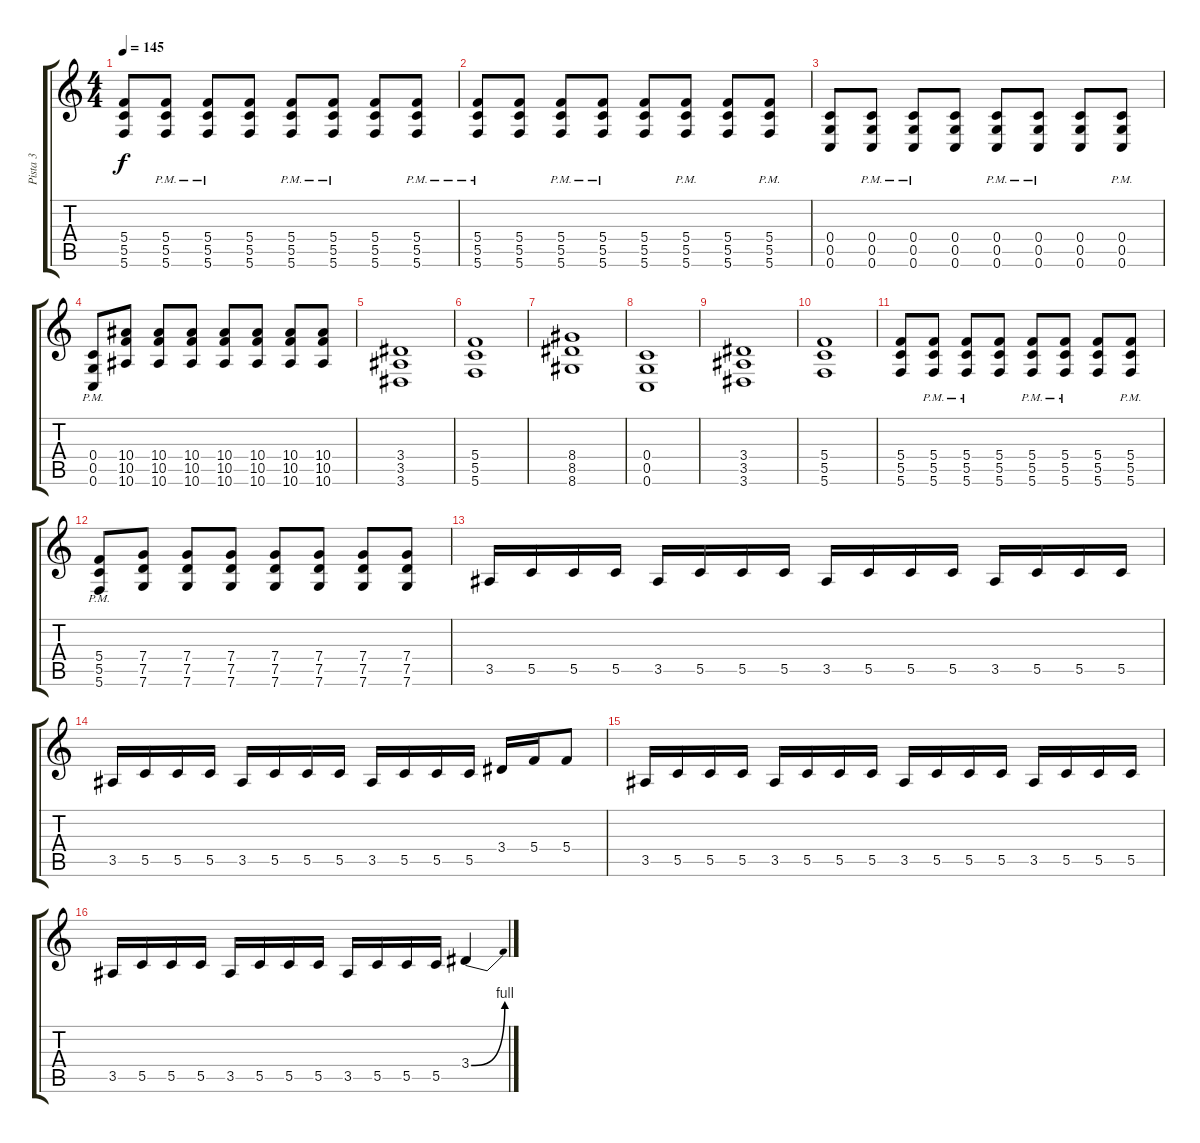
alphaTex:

\track ("Pista 3" "Pista 3") {instrument distortionguitar}
\staff {score tabs}
\tuning (D4 A3 F3 C3 G2 C2) {hide}
\ts (4 4)
\tempo 145
\clef g2
\ks c
(5.4 5.5 5.6).8{dy f} (5.4{pm} 5.5{pm} 5.6{pm}).8 (5.4{pm} 5.5{pm} 5.6{pm}).8 (5.4 5.5 5.6).8 (5.4{pm} 5.5{pm} 5.6{pm}).8 (5.4{pm} 5.5{pm} 5.6{pm}).8 (5.4 5.5 5.6).8 (5.4{pm} 5.5{pm} 5.6{pm}).8 |
(5.4{pm} 5.5{pm} 5.6{pm}).8 (5.4 5.5 5.6).8 (5.4{pm} 5.5{pm} 5.6{pm}).8 (5.4{pm} 5.5{pm} 5.6{pm}).8 (5.4 5.5 5.6).8 (5.4{pm} 5.5{pm} 5.6{pm}).8 (5.4 5.5 5.6).8 (5.4{pm} 5.5{pm} 5.6{pm}).8 |
(0.4 0.5 0.6).8 (0.4{pm} 0.5{pm} 0.6{pm}).8 (0.4{pm} 0.5{pm} 0.6{pm}).8 (0.4 0.5 0.6).8 (0.4{pm} 0.5{pm} 0.6{pm}).8 (0.4{pm} 0.5{pm} 0.6{pm}).8 (0.4 0.5 0.6).8 (0.4{pm} 0.5{pm} 0.6{pm}).8 |
(0.4{pm} 0.5{pm} 0.6{pm}).8 (10.4 10.5 10.6).8 (10.4 10.5 10.6).8 (10.4 10.5 10.6).8 (10.4 10.5 10.6).8 (10.4 10.5 10.6).8 (10.4 10.5 10.6).8 (10.4 10.5 10.6).8 |
(3.4 3.5 3.6).1 |
(5.4 5.5 5.6).1 |
(8.4 8.5 8.6).1 |
(0.4 0.5 0.6).1 |
(3.4 3.5 3.6).1 |
(5.4 5.5 5.6).1 |
(5.4 5.5 5.6).8 (5.4{pm} 5.5{pm} 5.6{pm}).8 (5.4{pm} 5.5{pm} 5.6{pm}).8 (5.4 5.5 5.6).8 (5.4{pm} 5.5{pm} 5.6{pm}).8 (5.4{pm} 5.5{pm} 5.6{pm}).8 (5.4 5.5 5.6).8 (5.4{pm} 5.5{pm} 5.6{pm}).8 |
(5.4{pm} 5.5{pm} 5.6{pm}).8 (7.4 7.5 7.6).8 (7.4 7.5 7.6).8 (7.4 7.5 7.6).8 (7.4 7.5 7.6).8 (7.4 7.5 7.6).8 (7.4 7.5 7.6).8 (7.4 7.5 7.6).8 |
3.5.16 5.5.16 5.5.16 5.5.16 3.5.16 5.5.16 5.5.16 5.5.16 3.5.16 5.5.16 5.5.16 5.5.16 3.5.16 5.5.16 5.5.16 5.5.16 |
3.5.16 5.5.16 5.5.16 5.5.16 3.5.16 5.5.16 5.5.16 5.5.16 3.5.16 5.5.16 5.5.16 5.5.16 3.4.16 5.4.16 5.4.8 |
3.5.16 5.5.16 5.5.16 5.5.16 3.5.16 5.5.16 5.5.16 5.5.16 3.5.16 5.5.16 5.5.16 5.5.16 3.5.16 5.5.16 5.5.16 5.5.16 |
3.5.16 5.5.16 5.5.16 5.5.16 3.5.16 5.5.16 5.5.16 5.5.16 3.5.16 5.5.16 5.5.16 5.5.16 3.4{be (bend 0 0 60 4)}.4
